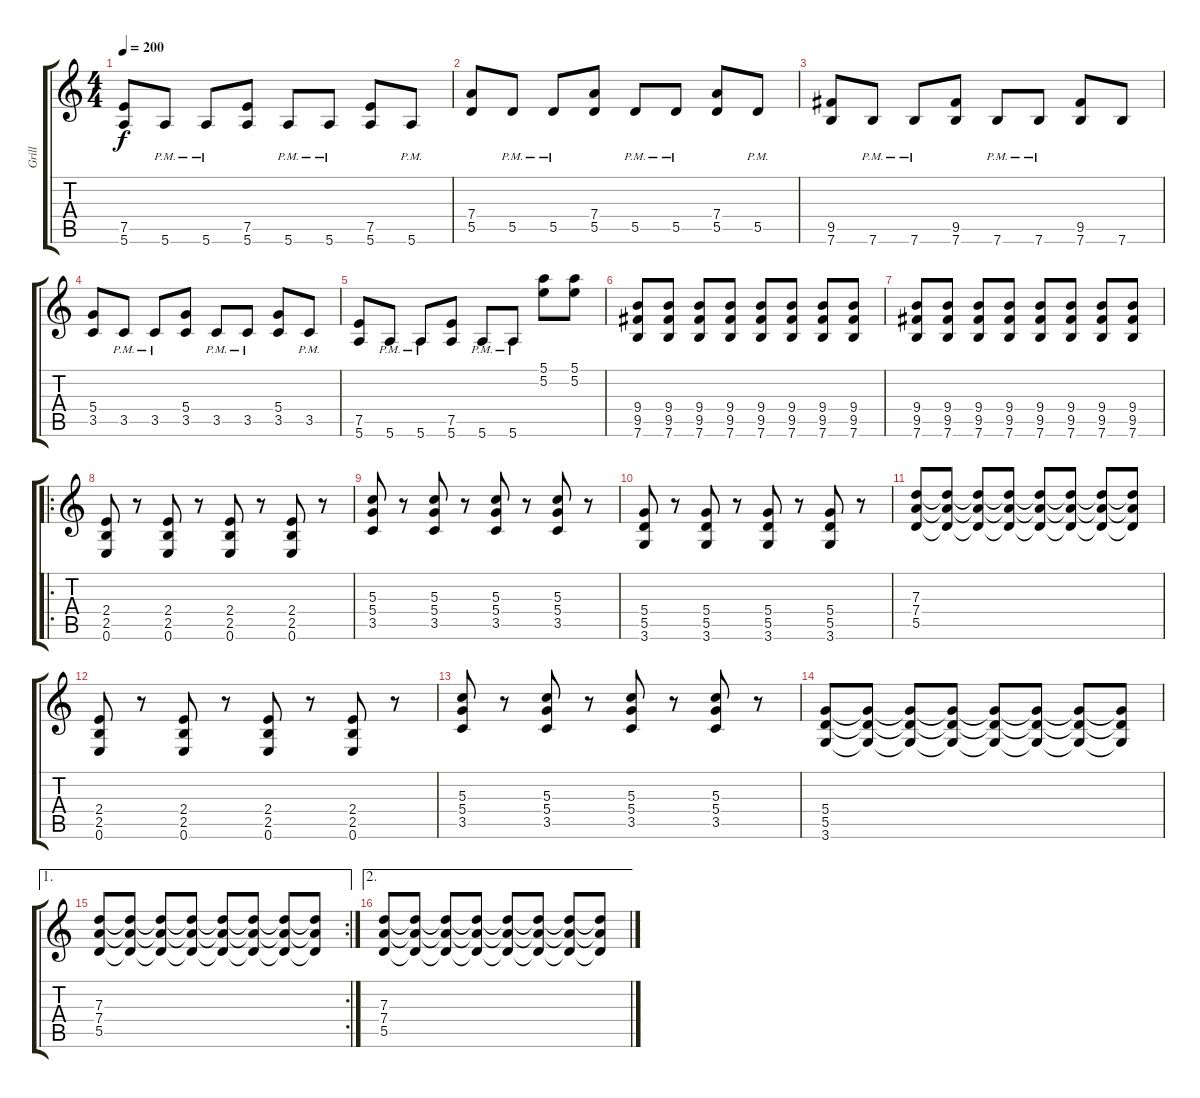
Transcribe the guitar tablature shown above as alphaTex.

\track ("Grill" "Grill") {solo instrument overdrivenguitar}
\staff {score tabs}
\tuning (E4 B3 G3 D3 A2 E2) {hide}
\ts (4 4)
\tempo 200
\clef g2
\ks c
(7.5 5.6).8{dy f} 5.6{pm}.8 5.6{pm}.8 (7.5 5.6).8 5.6{pm}.8 5.6{pm}.8 (7.5 5.6).8 5.6{pm}.8 |
(7.4 5.5).8 5.5{pm}.8 5.5{pm}.8 (7.4 5.5).8 5.5{pm}.8 5.5{pm}.8 (7.4 5.5).8 5.5{pm}.8 |
(9.5 7.6).8 7.6{pm}.8 7.6{pm}.8 (9.5 7.6).8 7.6{pm}.8 7.6{pm}.8 (9.5 7.6).8 7.6.8 |
(5.4 3.5).8 3.5{pm}.8 3.5{pm}.8 (5.4 3.5).8 3.5{pm}.8 3.5{pm}.8 (5.4 3.5).8 3.5{pm}.8 |
(7.5 5.6).8 5.6{pm}.8 5.6{pm}.8 (7.5 5.6).8 5.6{pm}.8 5.6{pm}.8 (5.1 5.2).8 (5.1 5.2).8 |
(9.4 9.5 7.6).8 (9.4 9.5 7.6).8 (9.4 9.5 7.6).8 (9.4 9.5 7.6).8 (9.4 9.5 7.6).8 (9.4 9.5 7.6).8 (9.4 9.5 7.6).8 (9.4 9.5 7.6).8 |
(9.4 9.5 7.6).8 (9.4 9.5 7.6).8 (9.4 9.5 7.6).8 (9.4 9.5 7.6).8 (9.4 9.5 7.6).8 (9.4 9.5 7.6).8 (9.4 9.5 7.6).8 (9.4 9.5 7.6).8 |
\ro
(2.4 2.5 0.6).8 r.8 (2.4 2.5 0.6).8 r.8 (2.4 2.5 0.6).8 r.8 (2.4 2.5 0.6).8 r.8 |
(5.3 5.4 3.5).8 r.8 (5.3 5.4 3.5).8 r.8 (5.3 5.4 3.5).8 r.8 (5.3 5.4 3.5).8 r.8 |
(5.4 5.5 3.6).8 r.8 (5.4 5.5 3.6).8 r.8 (5.4 5.5 3.6).8 r.8 (5.4 5.5 3.6).8 r.8 |
(7.3 7.4 5.5).8 (7.3{t} 7.4{t} 5.5{t}).8 (7.3{t} 7.4{t} 5.5{t}).8 (7.3{t} 7.4{t} 5.5{t}).8 (7.3{t} 7.4{t} 5.5{t}).8 (7.3{t} 7.4{t} 5.5{t}).8 (7.3{t} 7.4{t} 5.5{t}).8 (7.3{t} 7.4{t} 5.5{t}).8 |
(2.4 2.5 0.6).8 r.8 (2.4 2.5 0.6).8 r.8 (2.4 2.5 0.6).8 r.8 (2.4 2.5 0.6).8 r.8 |
(5.3 5.4 3.5).8 r.8 (5.3 5.4 3.5).8 r.8 (5.3 5.4 3.5).8 r.8 (5.3 5.4 3.5).8 r.8 |
(5.4 5.5 3.6).8 (5.4{t} 5.5{t} 3.6{t}).8 (5.4{t} 5.5{t} 3.6{t}).8 (5.4{t} 5.5{t} 3.6{t}).8 (5.4{t} 5.5{t} 3.6{t}).8 (5.4{t} 5.5{t} 3.6{t}).8 (5.4{t} 5.5{t} 3.6{t}).8 (5.4{t} 5.5{t} 3.6{t}).8 |
\ae 1
\rc 2
(7.3 7.4 5.5).8 (7.3{t} 7.4{t} 5.5{t}).8 (7.3{t} 7.4{t} 5.5{t}).8 (7.3{t} 7.4{t} 5.5{t}).8 (7.3{t} 7.4{t} 5.5{t}).8 (7.3{t} 7.4{t} 5.5{t}).8 (7.3{t} 7.4{t} 5.5{t}).8 (7.3{t} 7.4{t} 5.5{t}).8 |
\ae 2
(7.3 7.4 5.5).8 (7.3{t} 7.4{t} 5.5{t}).8 (7.3{t} 7.4{t} 5.5{t}).8 (7.3{t} 7.4{t} 5.5{t}).8 (7.3{t} 7.4{t} 5.5{t}).8 (7.3{t} 7.4{t} 5.5{t}).8 (7.3{t} 7.4{t} 5.5{t}).8 (7.3{t} 7.4{t} 5.5{t}).8
